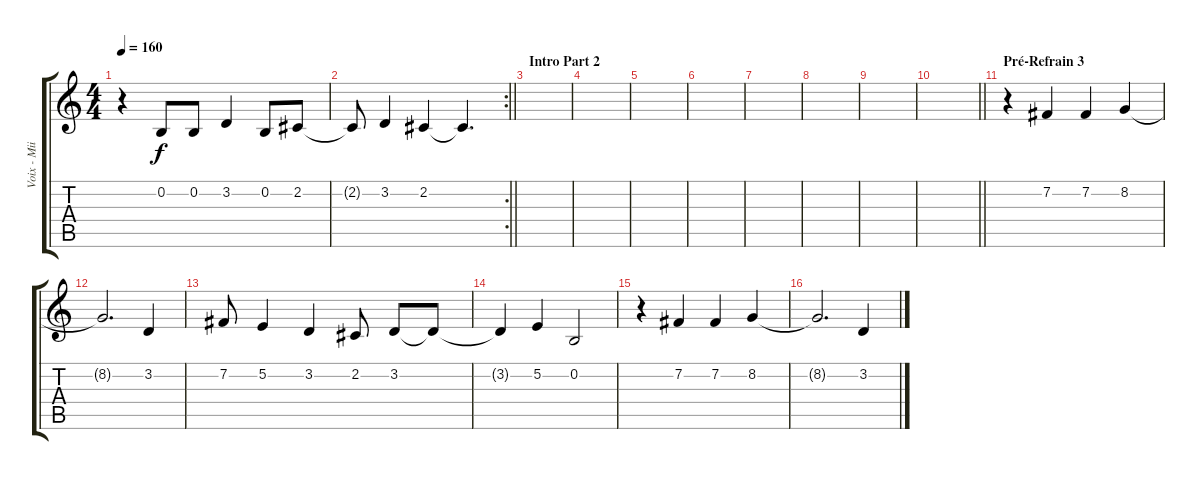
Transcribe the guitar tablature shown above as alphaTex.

\track ("Voix - Miikka" "Voix - Mii") {instrument mutedtrumpet}
\staff {score tabs}
\tuning (E4 B3 G3 D3 A2 E2) {hide}
\ts (4 4)
\tempo 160
\clef g2
\ks c
r.4{dy f} 0.2.8 0.2.8 3.2.4 0.2.8 2.2.8 |
\rc 2
\barLineRight lightlight
2.2{t}.8 3.2.4 2.2.4 2.2{t}.4{d} |
\section ("" "Intro Part 2")
|
|
|
|
|
|
|
\barLineRight lightlight
|
\section ("" "Pré-Refrain 3")
r.4 7.2.4 7.2.4 8.2.4 |
8.2{t}.2{d} 3.2.4 |
7.2.8 5.2.4 3.2.4 2.2.8 3.2.8 3.2{t}.8 |
3.2{t}.4 5.2.4 0.2.2 |
r.4 7.2.4 7.2.4 8.2.4 |
8.2{t}.2{d} 3.2.4
